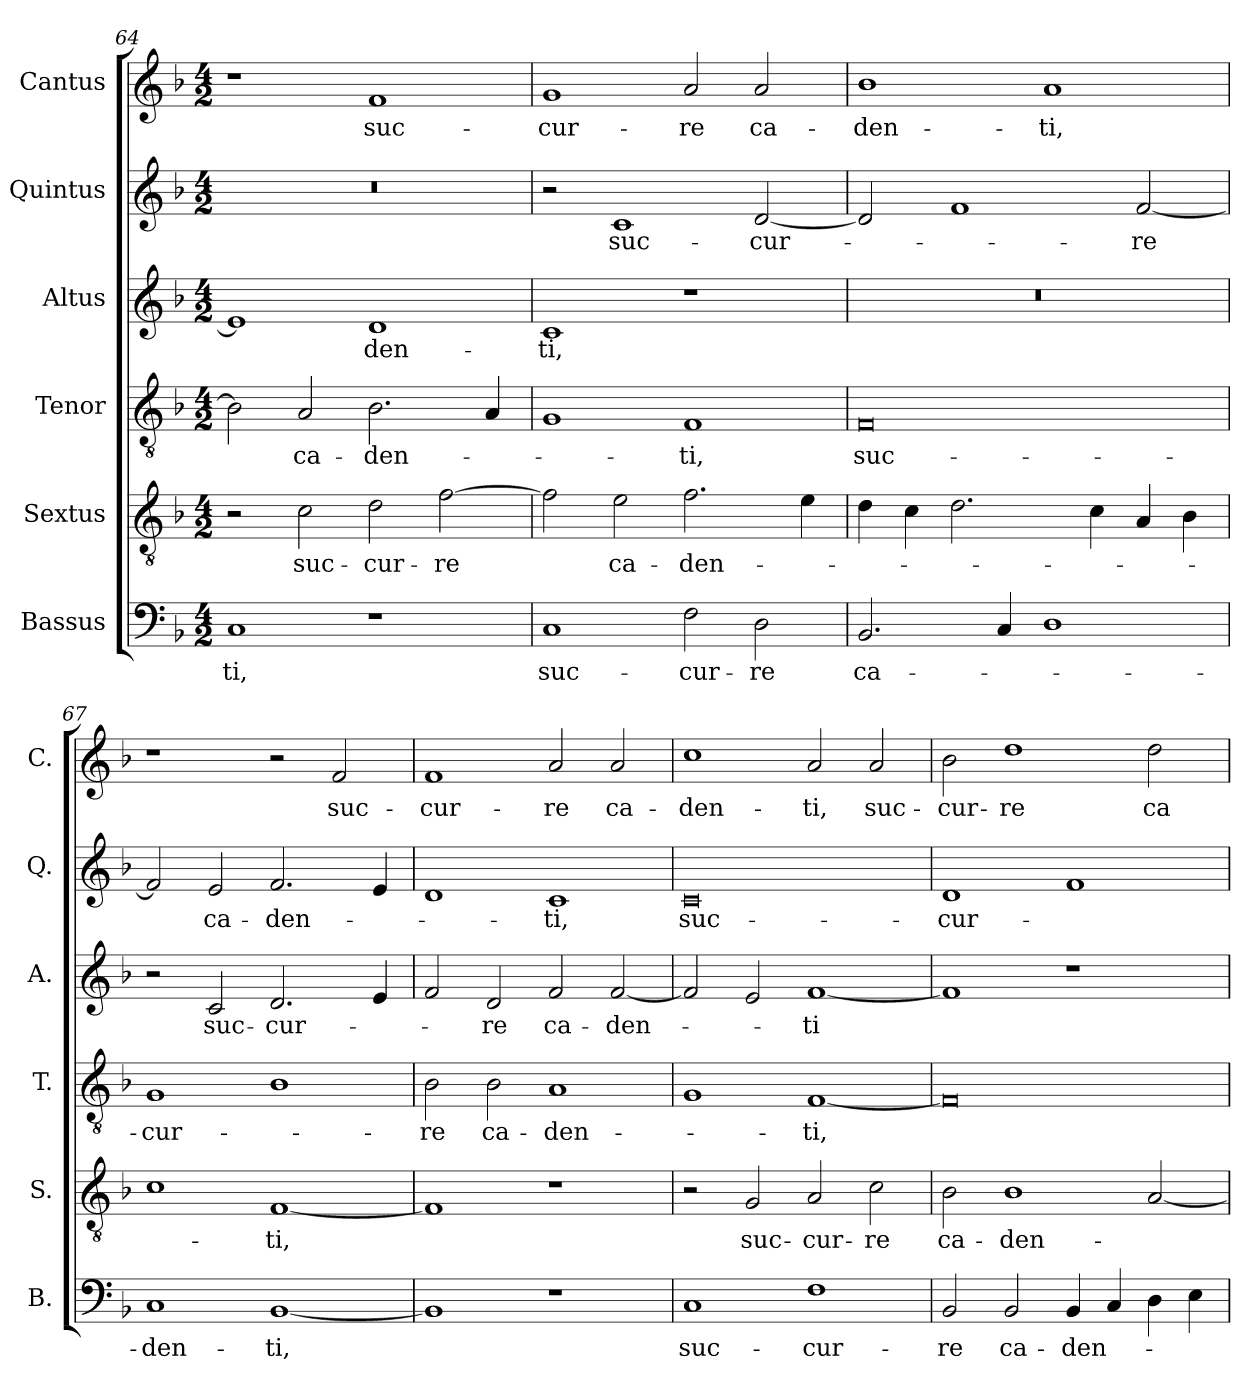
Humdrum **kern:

**kern	**text	**kern	**text	**kern	**text	**kern	**text	**kern	**text	**kern	**text
*part6	*part6	*part5	*part5	*part4	*part4	*part3	*part3	*part2	*part2	*part1	*part1
*staff6	*staff6	*staff5	*staff5	*staff4	*staff4	*staff3	*staff3	*staff2	*staff2	*staff1	*staff1
*I"Bassus	*	*I"Sextus	*	*I"Tenor	*	*I"Altus	*	*I"Quintus	*	*I"Cantus	*
*I'B.	*	*I'S.	*	*I'T.	*	*I'A.	*	*I'Q.	*	*I'C.	*
*clefF4	*	*clefGv2	*	*clefGv2	*	*clefG2	*	*clefG2	*	*clefG2	*
*k[b-]	*	*k[b-]	*	*k[b-]	*	*k[b-]	*	*k[b-]	*	*k[b-]	*
*M4/2	*	*M4/2	*	*M4/2	*	*M4/2	*	*M4/2	*	*M4/2	*
=64	=64	=64	=64	=64	=64	=64	=64	=64	=64	=64	=64
1C	-ti,	2r	.	2B-\]	.	1e]	.	0r	.	1r	.
.	.	2c\	suc-	2A/	ca-	.	.	.	.	.	.
1r	.	2d\	-cur-	2.B-\	-den-	1d	-den-	.	.	1f	suc-
.	.	[2f\	-re	.	.	.	.	.	.	.	.
.	.	.	.	4A/	.	.	.	.	.	.	.
=65	=65	=65	=65	=65	=65	=65	=65	=65	=65	=65	=65
1C	suc-	2f\]	.	1G	.	1c	-ti,	2r	.	1g	-cur-
.	.	2e\	ca-	.	.	.	.	1c	suc-	.	.
2F\	-cur-	2.f\	-den-	1F	-ti,	1r	.	.	.	2a/	-re
2D\	-re	.	.	.	.	.	.	[2d/	-cur-	2a/	ca-
.	.	4e\	.	.	.	.	.	.	.	.	.
=66	=66	=66	=66	=66	=66	=66	=66	=66	=66	=66	=66
2.BB-/	ca-	4d\	.	0F	suc-	0r	.	2d/]	.	1b-	-den-
.	.	4c\	.	.	.	.	.	.	.	.	.
.	.	2.d\	.	.	.	.	.	1f	.	.	.
4C/	.	.	.	.	.	.	.	.	.	.	.
1D	.	.	.	.	.	.	.	.	.	1a	-ti,
.	.	4c\	.	.	.	.	.	.	.	.	.
.	.	4A/	.	.	.	.	.	[2f/	-re	.	.
.	.	4B-\	.	.	.	.	.	.	.	.	.
!!LO:PB:g=z
=67	=67	=67	=67	=67	=67	=67	=67	=67	=67	=67	=67
1C	-den-	1c	.	1G	-cur-	2r	.	2f/]	.	1r	.
.	.	.	.	.	.	2c/	suc-	2e/	ca-	.	.
[1BB-	-ti,	[1F	-ti,	1B-	.	2.d/	-cur-	2.f/	-den-	2r	.
.	.	.	.	.	.	.	.	.	.	2f/	suc-
.	.	.	.	.	.	4e/	.	4e/	.	.	.
=68	=68	=68	=68	=68	=68	=68	=68	=68	=68	=68	=68
1BB-]	.	1F]	.	2B-\	-re	2f/	.	1d	.	1f	-cur-
.	.	.	.	2B-\	ca-	2d/	-re	.	.	.	.
1r	.	1r	.	1A	-den-	2f/	ca-	1c	-ti,	2a/	-re
.	.	.	.	.	.	[2f/	-den-	.	.	2a/	ca-
=69	=69	=69	=69	=69	=69	=69	=69	=69	=69	=69	=69
1C	suc-	2r	.	1G	.	2f/]	.	0c	suc-	1cc	-den-
.	.	2G/	suc-	.	.	2e/	.	.	.	.	.
1F	-cur-	2A/	-cur-	[1F	-ti,	[1f	-ti	.	.	2a/	-ti,
.	.	2c\	-re	.	.	.	.	.	.	2a/	suc-
=70	=70	=70	=70	=70	=70	=70	=70	=70	=70	=70	=70
2BB-/	-re	2B-\	ca-	0F]	.	1f]	.	1d	-cur-	2b-\	-cur-
2BB-/	ca-	1B-	-den-	.	.	.	.	.	.	1dd	-re
4BB-/	-den-	.	.	.	.	1r	.	1f	.	.	.
4C/	.	.	.	.	.	.	.	.	.	.	.
4D\	.	[2A/	.	.	.	.	.	.	.	2dd\	ca-
4E\	.	.	.	.	.	.	.	.	.	.	.
=	=	=	=	=	=	=	=	=	=	=	=
*-	*-	*-	*-	*-	*-	*-	*-	*-	*-	*-	*-
